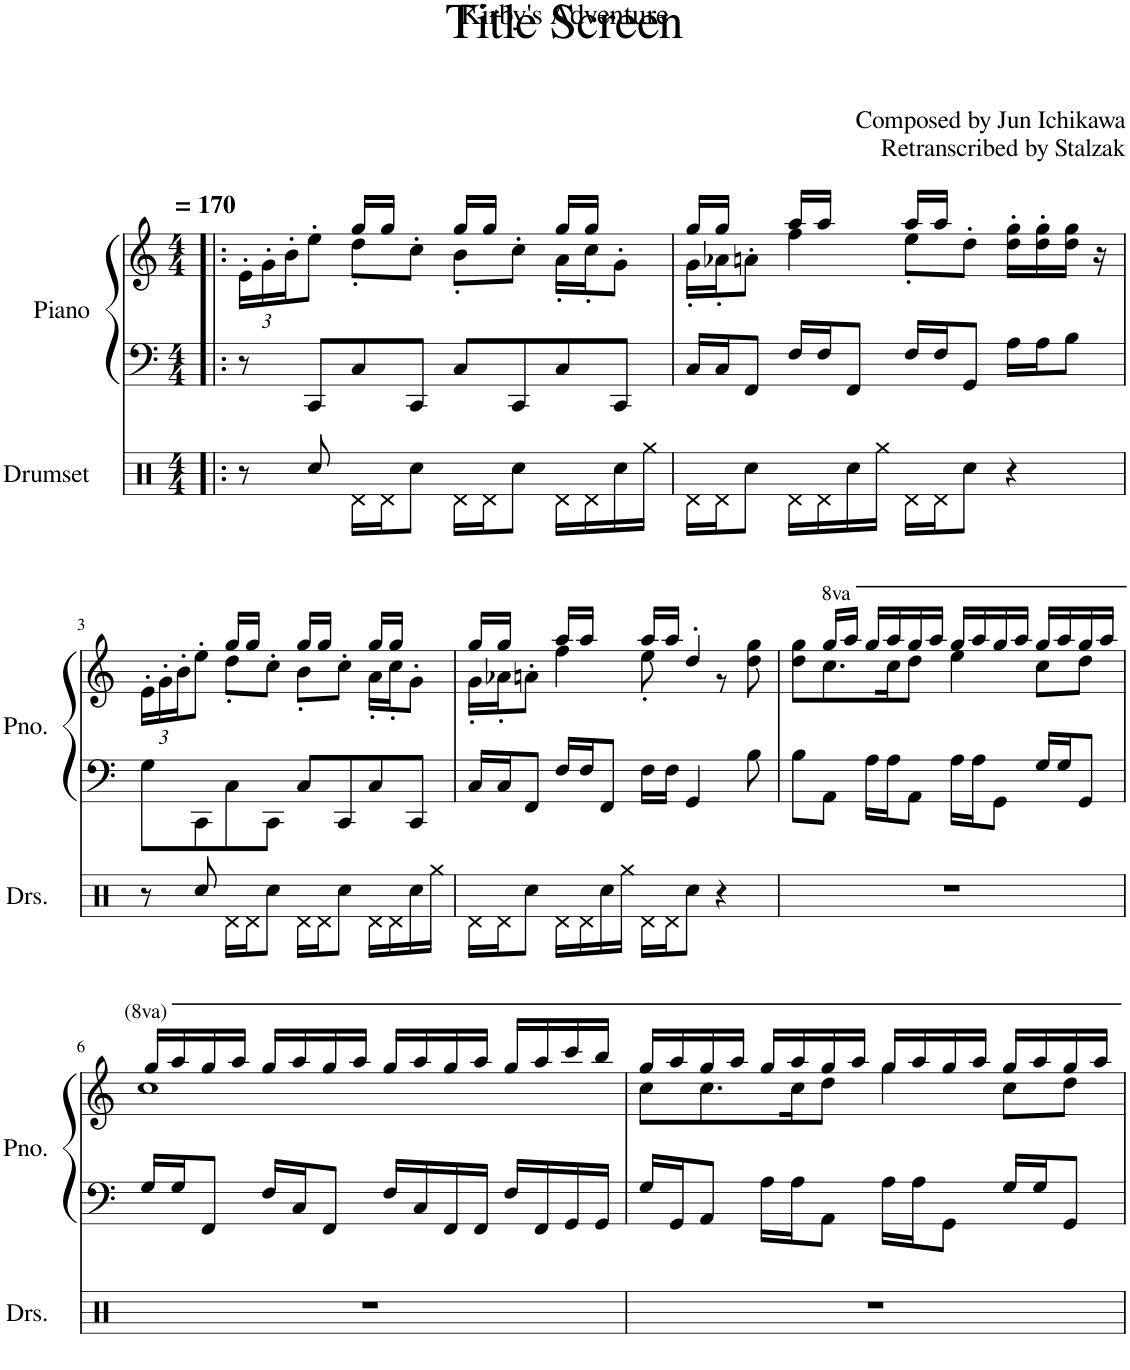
**kern	**kern	**kern
*part2	*part1	*part1
*staff3	*staff2	*staff1
*I"Drumset	*I"Piano	*
*I'Drs.	*I'Pno.	*
*clefX	*clefF4	*clefG2
*k[]	*k[]	*k[]
*M4/4	*M4/4	*M4/4
*	*	*Xbrackettup
=1!|:	=1!|:	=1!|:
*	*	*^
!	!	!LO:TX:a:B:t== 170	!
8r	8r	24e'\LL	4ryy
.	.	24g'\	.
.	.	24b'\J	.
8Rcc/	8CC/L	8ee'\J	.
16Rd\LL	8C/	8dd'\L	16gg/LL
16Rd\J	.	.	16gg/JJ
8Rcc\J	8CC/J	8cc'\J	8ryy
16Rd\LL	8C/L	8b'\L	16gg/LL
16Rd\J	.	.	16gg/JJ
8Rcc\J	8CC/	8cc'\J	8ryy
16Rd\LL	8C/	16a'\LL	16gg/LL
16Rd\	.	16cc'\J	16gg/JJ
16Rcc\	8CC/J	8g'\J	8ryy
16Rgg\JJ	.	.	.
=2	=2	=2	=2
16Rd\LL	16C/LL	16g'\LL	16gg/LL
16Rd\J	16C/J	16a-X'\J	16gg/JJ
8Rcc\J	8FF/J	8an'\J	8ryy
16Rd\LL	16F/LL	4ff\	16aa/LL
16Rd\	16F/J	.	16aa/JJ
16Rcc\	8FF/J	.	8ryy
16Rgg\JJ	.	.	.
16Rd\LL	16F/LL	8ee'\L	16aa/LL
16Rd\J	16F/J	.	16aa/JJ
8Rcc\J	8GG/J	8dd'\J	4.ryy
4r	16A\LL	16dd\' 16gg\'LL	.
.	16A\J	16dd\' 16gg\'	.
.	8B\J	16dd\ 16gg\JJ	.
.	.	16r	.
!!LO:LB:g=z	!!
=3	=3	=3	=3
8r	8G\L	24e'\LL	4ryy
.	.	24g'\	.
.	.	24b'\J	.
8Rcc/	8CC\	8ee'\J	.
16Rd\LL	8C\	8dd'\L	16gg/LL
16Rd\J	.	.	16gg/JJ
8Rcc\J	8CC\J	8cc'\J	8ryy
16Rd\LL	8C/L	8b'\L	16gg/LL
16Rd\J	.	.	16gg/JJ
8Rcc\J	8CC/	8cc'\J	8ryy
16Rd\LL	8C/	16a'\LL	16gg/LL
16Rd\	.	16cc'\J	16gg/JJ
16Rcc\	8CC/J	8g'\J	8ryy
16Rgg\JJ	.	.	.
=4	=4	=4	=4
16Rd\LL	16C/LL	16g'\LL	16gg/LL
16Rd\J	16C/J	16a-X'\J	16gg/JJ
8Rcc\J	8FF/J	8an'\J	8ryy
16Rd\LL	16F/LL	4ff\	16aa/LL
16Rd\	16F/J	.	16aa/JJ
16Rcc\	8FF/J	.	8ryy
16Rgg\JJ	.	.	.
16Rd\LL	16F\LL	8ee'\	16aa/LL
16Rd\J	16F\JJ	.	16aa/JJ
8Rcc\J	4GG/	4dd'/	8ryy
4r	.	.	8r
.	8B\	8dd\ 8gg\	8ryy
=5	=5	=5	=5
1r	8B\L	8dd\ 8gg\L	8ryy
.	8AA\J	8.ccc\	16ggg/LL
.	.	.	16aaa/JJ
.	16A\LL	.	16ggg/LL
.	16A\J	16ccc\K	16aaa/
.	8AA\J	8ddd\J	16ggg/
.	.	.	16aaa/JJ
.	16A\LL	4eee\	16ggg/LL
.	16A\J	.	16aaa/
.	8GG\J	.	16ggg/
.	.	.	16aaa/JJ
.	16G/LL	8ccc\L	16ggg/LL
.	16G/J	.	16aaa/
.	8GG/J	8ddd\J	16ggg/
.	.	.	16aaa/JJ
!!LO:LB:g=z	!!
=6	=6	=6	=6
1r	16G/LL	1ccc	16ggg/LL
.	16G/J	.	16aaa/
.	8FF/J	.	16ggg/
.	.	.	16aaa/JJ
.	16F/LL	.	16ggg/LL
.	16C/J	.	16aaa/
.	8FF/J	.	16ggg/
.	.	.	16aaa/JJ
.	16F/LL	.	16ggg/LL
.	16C/	.	16aaa/
.	16FF/	.	16ggg/
.	16FF/JJ	.	16aaa/JJ
.	16F/LL	.	16ggg/LL
.	16FF/	.	16aaa/
.	16GG/	.	16cccc/
.	16GG/JJ	.	16bbb/JJ
=7	=7	=7	=7
1r	16G/LL	8ccc\L	16ggg/LL
.	16GG/J	.	16aaa/
.	8AA/J	8.ccc\	16ggg/
.	.	.	16aaa/JJ
.	16A\LL	.	16ggg/LL
.	16A\J	16ccc\K	16aaa/
.	8AA\J	8ddd\J	16ggg/
.	.	.	16aaa/JJ
.	16A\LL	4ggg\	16ggg/LL
.	16A\J	.	16aaa/
.	8GG\J	.	16ggg/
.	.	.	16aaa/JJ
.	16G/LL	8ccc\L	16ggg/LL
.	16G/J	.	16aaa/
.	8GG/J	8ddd\J	16ggg/
.	.	.	16aaa/JJ
*	*	*v	*v
=	=	=
*-	*-	*-
